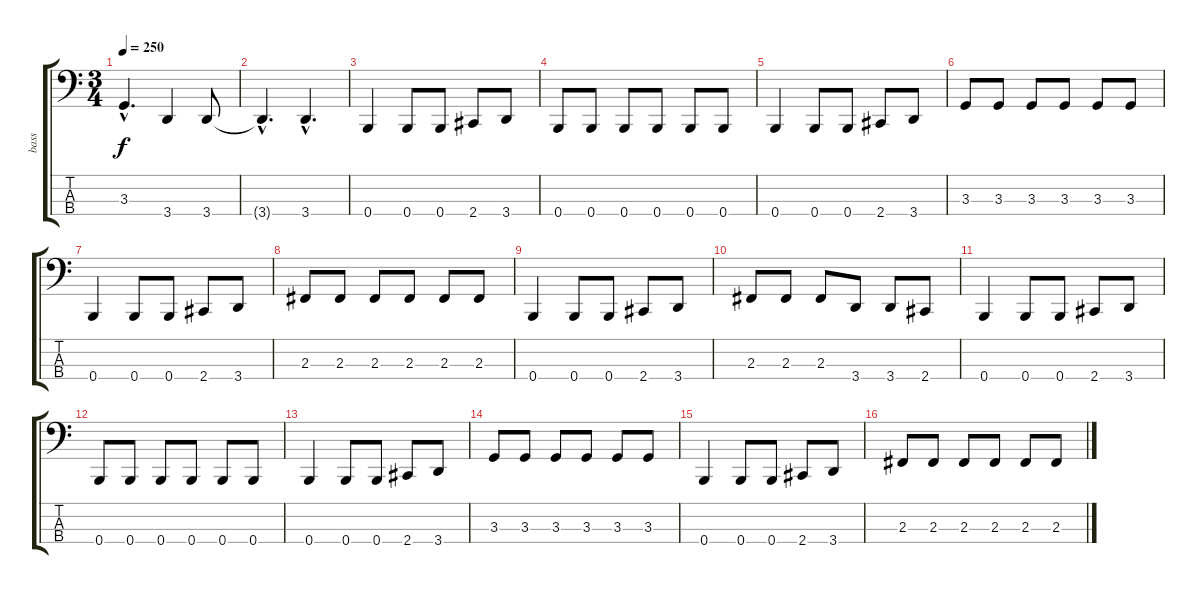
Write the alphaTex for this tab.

\track ("bass" "bass") {instrument electricbassfinger}
\staff {score tabs}
\tuning (D2 A1 E1 B0) {hide}
\ts (3 4)
\tempo 250
\clef f4
\ks c
3.3{hac}.4{d dy f} 3.4.4 3.4.8 |
3.4{hac t}.4{d} 3.4{hac}.4{d} |
0.4.4 0.4.8 0.4.8 2.4.8 3.4.8 |
0.4.8 0.4.8 0.4.8 0.4.8 0.4.8 0.4.8 |
0.4.4 0.4.8 0.4.8 2.4.8 3.4.8 |
3.3.8 3.3.8 3.3.8 3.3.8 3.3.8 3.3.8 |
0.4.4 0.4.8 0.4.8 2.4.8 3.4.8 |
2.3.8 2.3.8 2.3.8 2.3.8 2.3.8 2.3.8 |
0.4.4 0.4.8 0.4.8 2.4.8 3.4.8 |
2.3.8 2.3.8 2.3.8 3.4.8 3.4.8 2.4.8 |
0.4.4 0.4.8 0.4.8 2.4.8 3.4.8 |
0.4.8 0.4.8 0.4.8 0.4.8 0.4.8 0.4.8 |
0.4.4 0.4.8 0.4.8 2.4.8 3.4.8 |
3.3.8 3.3.8 3.3.8 3.3.8 3.3.8 3.3.8 |
0.4.4 0.4.8 0.4.8 2.4.8 3.4.8 |
2.3.8 2.3.8 2.3.8 2.3.8 2.3.8 2.3.8
